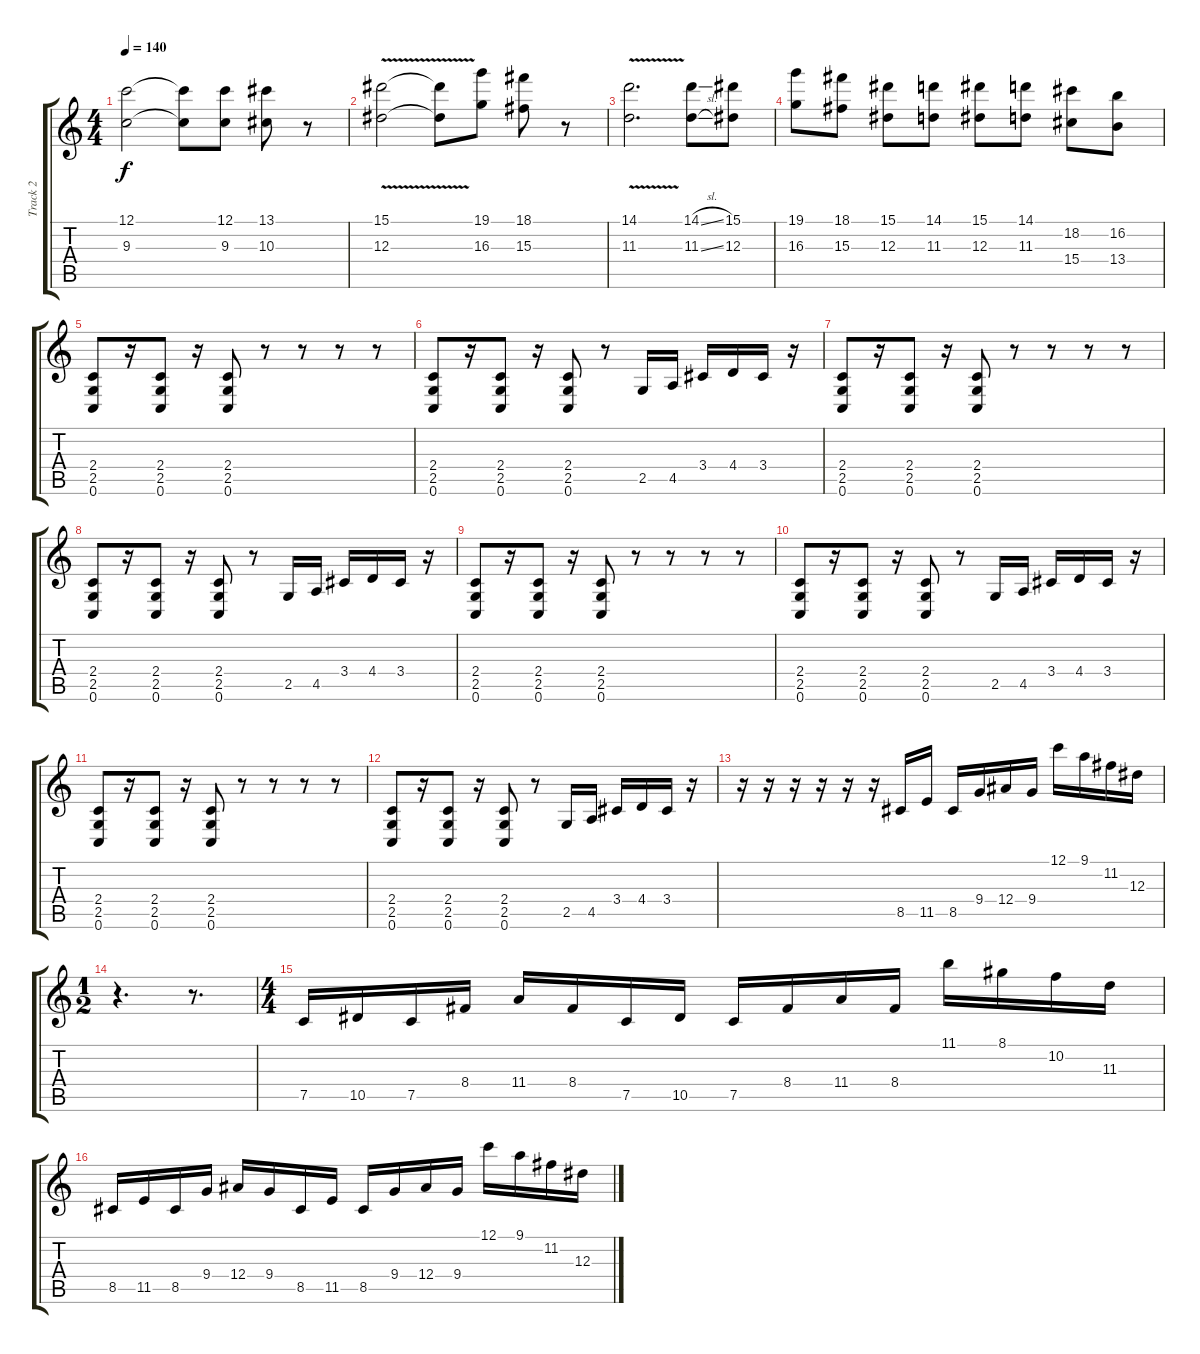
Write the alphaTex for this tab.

\track ("Track 2" "Track 2") {instrument overdrivenguitar}
\staff {score tabs}
\tuning (C4 G3 Eb3 Bb2 F2 C2) {hide}
\ts (4 4)
\tempo 140
\clef g2
\ks c
(12.1 9.3).2{dy f} (12.1{t} 9.3{t}).8 (12.1 9.3).8 (13.1 10.3).8 r.8 |
(15.1 12.3{v}).2 (15.1{t} 12.3{t}).8 (19.1 16.3).8 (18.1 15.3).8 r.8 |
(14.1 11.3{v}).2{d} (14.1{sl} 11.3{sl}).8 (15.1 12.3).8 |
(19.1 16.3).8 (18.1 15.3).8 (15.1 12.3).8 (14.1 11.3).8 (15.1 12.3).8 (14.1 11.3).8 (18.2 15.4).8 (16.2 13.4).8 |
(2.4 2.5 0.6).8 r.16 (2.4 2.5 0.6).8 r.16 (2.4 2.5 0.6).8 r.8 r.8 r.8 r.8 |
(2.4 2.5 0.6).8 r.16 (2.4 2.5 0.6).8 r.16 (2.4 2.5 0.6).8 r.8 2.5.16 4.5.16 3.4.16 4.4.16 3.4.16 r.16 |
(2.4 2.5 0.6).8 r.16 (2.4 2.5 0.6).8 r.16 (2.4 2.5 0.6).8 r.8 r.8 r.8 r.8 |
(2.4 2.5 0.6).8 r.16 (2.4 2.5 0.6).8 r.16 (2.4 2.5 0.6).8 r.8 2.5.16 4.5.16 3.4.16 4.4.16 3.4.16 r.16 |
(2.4 2.5 0.6).8 r.16 (2.4 2.5 0.6).8 r.16 (2.4 2.5 0.6).8 r.8 r.8 r.8 r.8 |
(2.4 2.5 0.6).8 r.16 (2.4 2.5 0.6).8 r.16 (2.4 2.5 0.6).8 r.8 2.5.16 4.5.16 3.4.16 4.4.16 3.4.16 r.16 |
(2.4 2.5 0.6).8 r.16 (2.4 2.5 0.6).8 r.16 (2.4 2.5 0.6).8 r.8 r.8 r.8 r.8 |
(2.4 2.5 0.6).8 r.16 (2.4 2.5 0.6).8 r.16 (2.4 2.5 0.6).8 r.8 2.5.16 4.5.16 3.4.16 4.4.16 3.4.16 r.16 |
r.16 r.16 r.16 r.16 r.16 r.16 8.5.16 11.5.16 8.5.16 9.4.16 12.4.16 9.4.16 12.1.16 9.1.16 11.2.16 12.3.16 |
\ts (1 2)
r.4{d} r.8{d} |
\ts (4 4)
7.5.16 10.5.16 7.5.16 8.4.16 11.4.16 8.4.16 7.5.16 10.5.16 7.5.16 8.4.16 11.4.16 8.4.16 11.1.16 8.1.16 10.2.16 11.3.16 |
8.5.16 11.5.16 8.5.16 9.4.16 12.4.16 9.4.16 8.5.16 11.5.16 8.5.16 9.4.16 12.4.16 9.4.16 12.1.16 9.1.16 11.2.16 12.3.16
